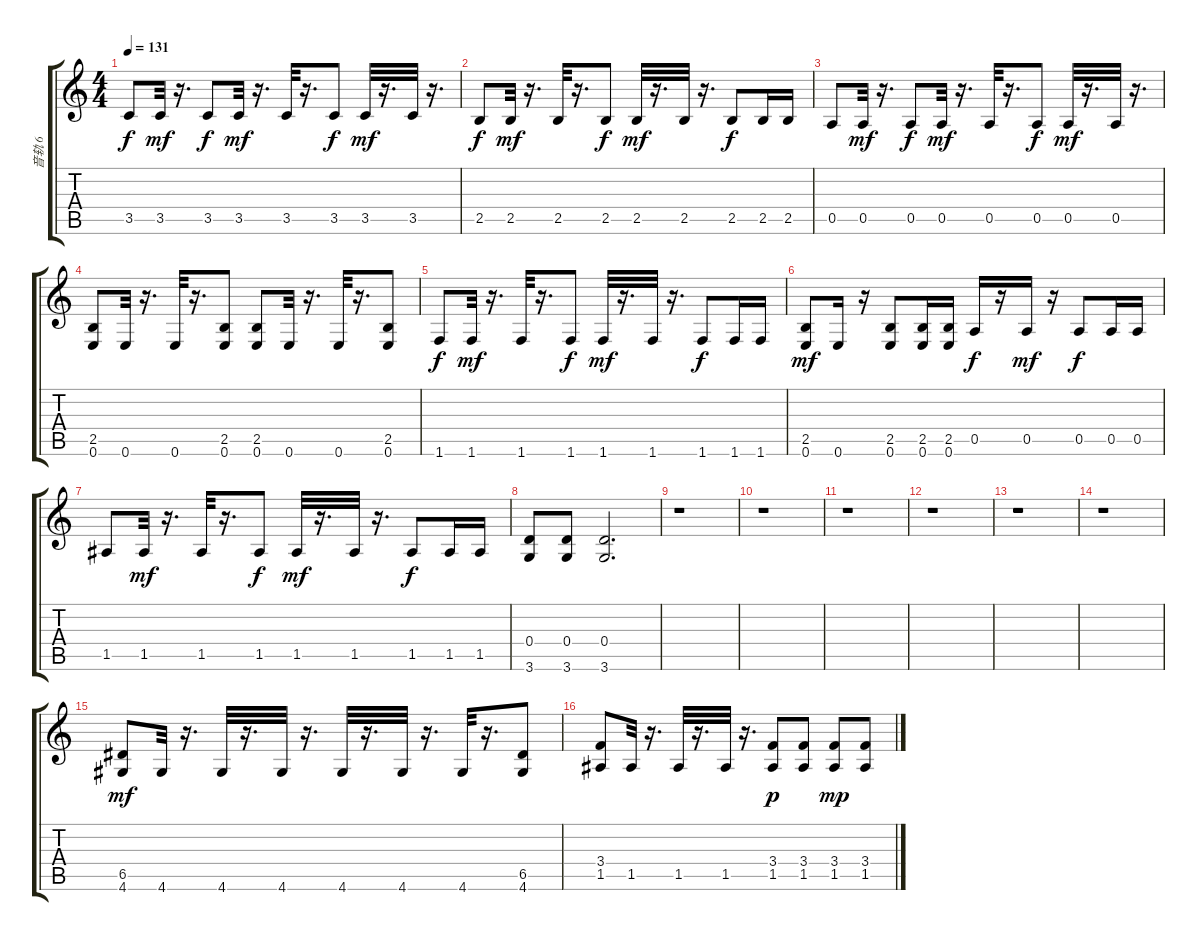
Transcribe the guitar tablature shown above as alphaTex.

\track ("音轨 6" "音轨 6") {instrument distortionguitar}
\staff {score tabs}
\tuning (E4 B3 G3 D3 A2 E2) {hide}
\ts (4 4)
\tempo 131
\clef g2
\ks c
3.5.8{dy f} 3.5.32{dy mf} r.16{d} 3.5.8{dy f} 3.5.32{dy mf} r.16{d} 3.5.32 r.16{d} 3.5.8{dy f} 3.5.32{dy mf} r.16{d} 3.5.32 r.16{d} |
2.5.8{dy f} 2.5.32{dy mf} r.16{d} 2.5.32 r.16{d} 2.5.8{dy f} 2.5.32{dy mf} r.16{d} 2.5.32 r.16{d} 2.5.8{dy f} 2.5.16 2.5.16 |
0.5.8 0.5.32{dy mf} r.16{d} 0.5.8{dy f} 0.5.32{dy mf} r.16{d} 0.5.32 r.16{d} 0.5.8{dy f} 0.5.32{dy mf} r.16{d} 0.5.32 r.16{d} |
(2.5 0.6).8 0.6.32 r.16{d} 0.6.32 r.16{d} (2.5 0.6).8 (2.5 0.6).8 0.6.32 r.16{d} 0.6.32 r.16{d} (2.5 0.6).8 |
1.6.8{dy f} 1.6.32{dy mf} r.16{d} 1.6.32 r.16{d} 1.6.8{dy f} 1.6.32{dy mf} r.16{d} 1.6.32 r.16{d} 1.6.8{dy f} 1.6.16 1.6.16 |
(2.5 0.6).8{dy mf} 0.6.16 r.16 (2.5 0.6).8 (2.5 0.6).16 (2.5 0.6).16 0.5.16{dy f} r.16 0.5.16{dy mf} r.16 0.5.8{dy f} 0.5.16 0.5.16 |
1.5.8 1.5.32{dy mf} r.16{d} 1.5.32 r.16{d} 1.5.8{dy f} 1.5.32{dy mf} r.16{d} 1.5.32 r.16{d} 1.5.8{dy f} 1.5.16 1.5.16 |
(0.4 3.6).8 (0.4 3.6).8 (0.4 3.6).2{d} |
r.1 |
r.1 |
r.1 |
r.1 |
r.1 |
r.1 |
(6.5 4.6).8{dy mf} 4.6.32 r.16{d} 4.6.32 r.16{d} 4.6.32 r.16{d} 4.6.32 r.16{d} 4.6.32 r.16{d} 4.6.32 r.16{d} (6.5 4.6).8 |
(3.4 1.5).8 1.5.32 r.16{d} 1.5.32 r.16{d} 1.5.32 r.16{d} (3.4 1.5).8{dy p} (3.4 1.5).8 (3.4 1.5).8{dy mp} (3.4 1.5).8
